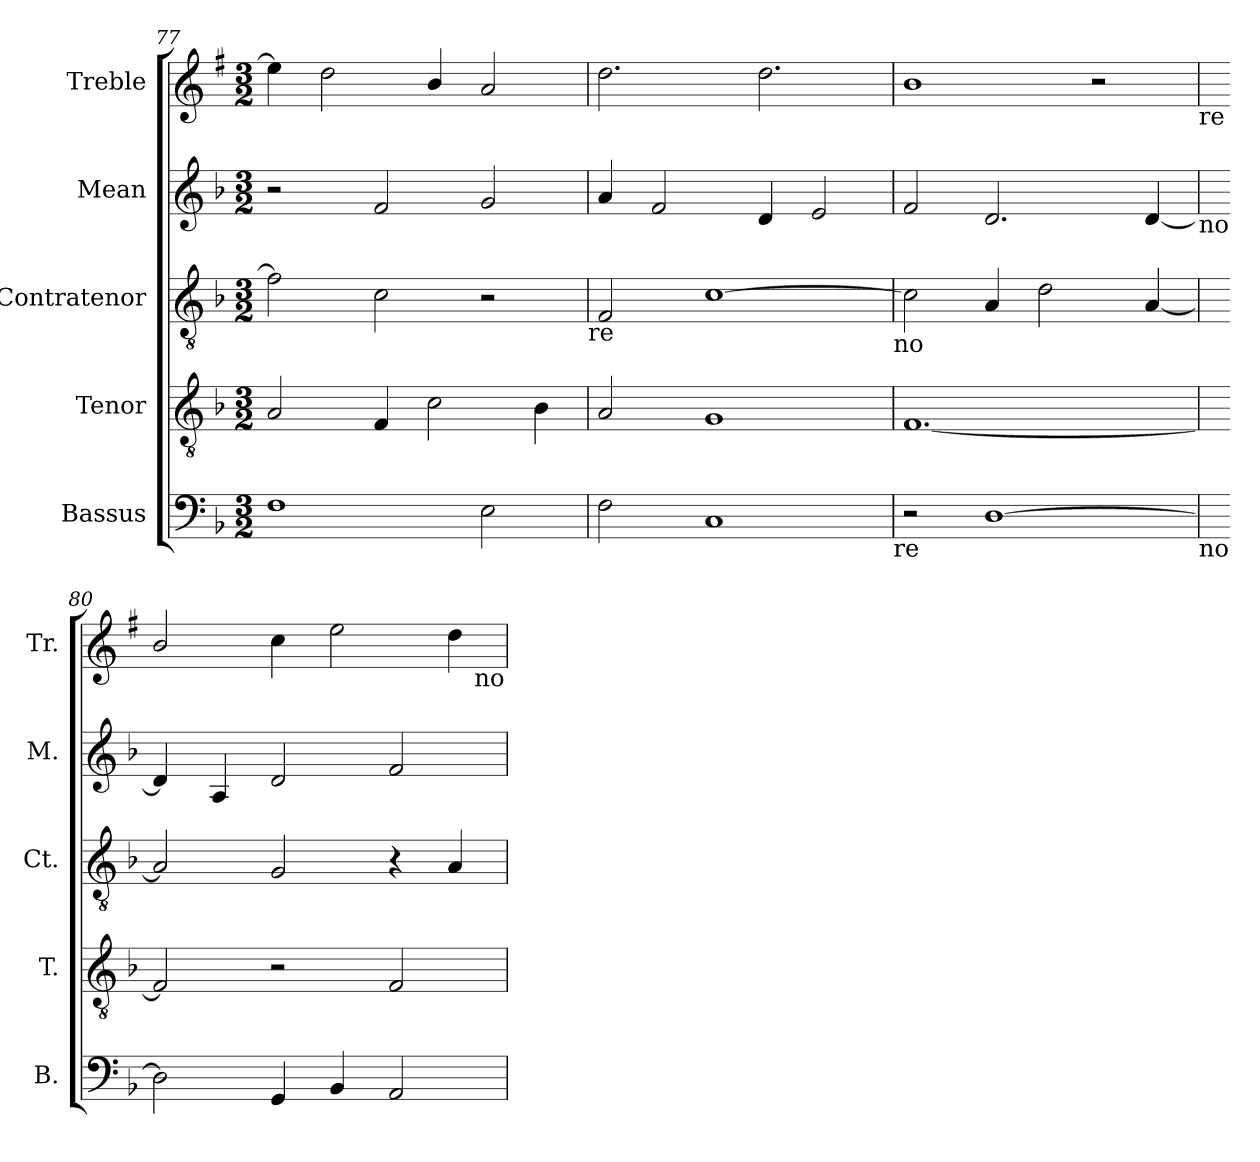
**kern	**kern	**kern	**kern	**kern
*part5	*part4	*part3	*part2	*part1
*staff5	*staff4	*staff3	*staff2	*staff1
*I"Bassus	*I"Tenor	*I"Contratenor	*I"Mean	*I"Treble
*I'B.	*I'T.	*I'Ct.	*I'M.	*I'Tr.
!!LO:LB:g=z
*clefF4	*clefGv2	*clefGv2	*clefG2	*clefG2
*ITrd7c12	*	*	*	*ITrd1c2
*k[b-]	*k[b-]	*k[b-]	*k[b-]	*k[b-]
*F:	*F:	*F:	*F:	*F:
*M3/2	*M3/2	*M3/2	*M3/2	*M3/2
=77	=77	=77	=77	=77
1FF	2A/	2f\]	2r	4dd\]
.	.	.	.	2cc\
.	4F/	2c\	2f/	.
.	2c\	.	.	4a/
2EE\	.	2r	2g/	2g/
.	4B-\	.	.	.
!	!	!LO:TX:b:t=re	!	!
=78	=78	=78	=78	=78
2FF\	2A/	2F/	4a/	2.cc\
.	.	.	2f/	.
1CC	1G	[>1c	.	.
.	.	.	4d/	2.cc\
.	.	.	2e/	.
!	!	!LO:TX:b:t=no	!	!
!LO:TX:b:t=re	!	!	!	!
=79	=79	=79	=79	=79
2r	[<1.F	2c\]	2f/	1a
[>1DD	.	4A/	2.d/	.
.	.	2d\	.	.
.	.	.	.	2r
.	.	[<4A/	[<4d/	.
!	!	!	!	!LO:TX:b:t=re
!	!	!	!LO:TX:b:t=no	!
!LO:TX:b:t=no	!	!	!	!
=80	=80	=80	=80	=80
2DD\]	2F/]	2A/]	4d/]	2a/
.	.	.	4A/	.
4GGG/	2r	2G/	2d/	4b-\
4BBB-/	.	.	.	2dd\
2AAA/	2F/	4r	2f/	.
.	.	4A/	.	4cc\
!	!	!	!	!LO:TX:b:t=no
=	=	=	=	=
*-	*-	*-	*-	*-
